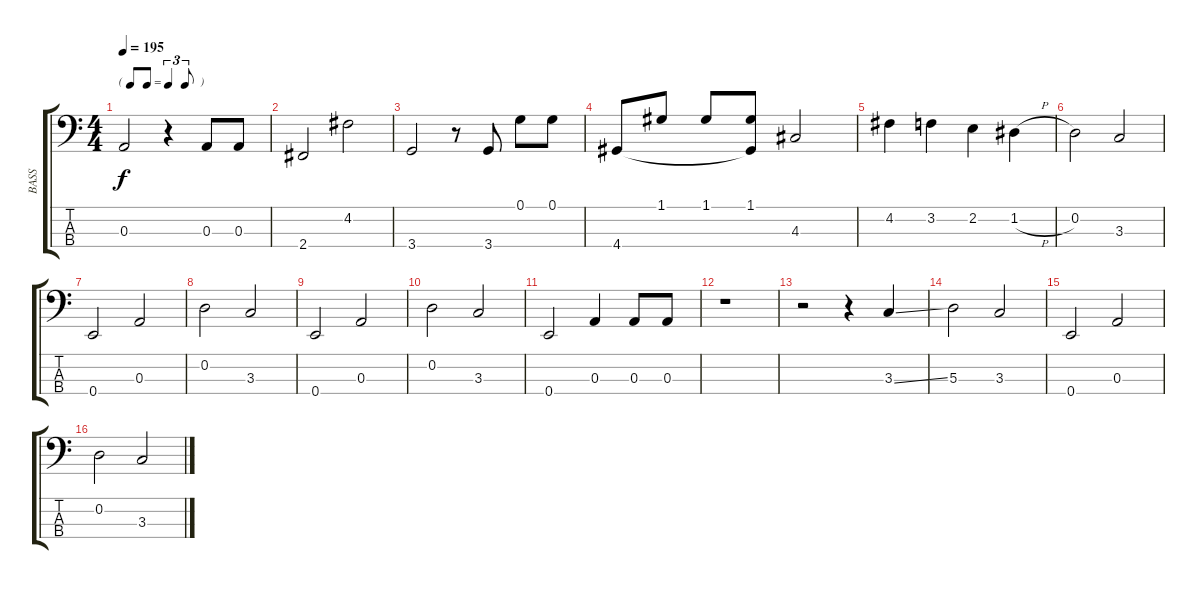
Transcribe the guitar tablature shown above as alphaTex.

\track ("BASS" "BASS") {instrument acousticbass}
\staff {score tabs}
\tuning (G2 D2 A1 E1) {hide}
\ts (4 4)
\tf triplet8th
\tempo 195
\clef f4
\ks c
0.3.2{dy f} r.4 0.3.8 0.3.8 |
2.4.2 4.2.2 |
3.4.2 r.8 3.4.8 0.1.8 0.1.8 |
4.4.8 1.1.8 1.1.8 (1.1 4.4{t}).8 4.3.2 |
4.2.4 3.2.4 2.2.4 1.2{h}.4 |
0.2.2 3.3.2 |
0.4.2 0.3.2 |
0.2.2 3.3.2 |
0.4.2 0.3.2 |
0.2.2 3.3.2 |
0.4.2 0.3.4 0.3.8 0.3.8 |
r.1 |
r.2 r.4 3.3{ss}.4 |
5.3.2 3.3.2 |
0.4.2 0.3.2 |
0.2.2 3.3.2
